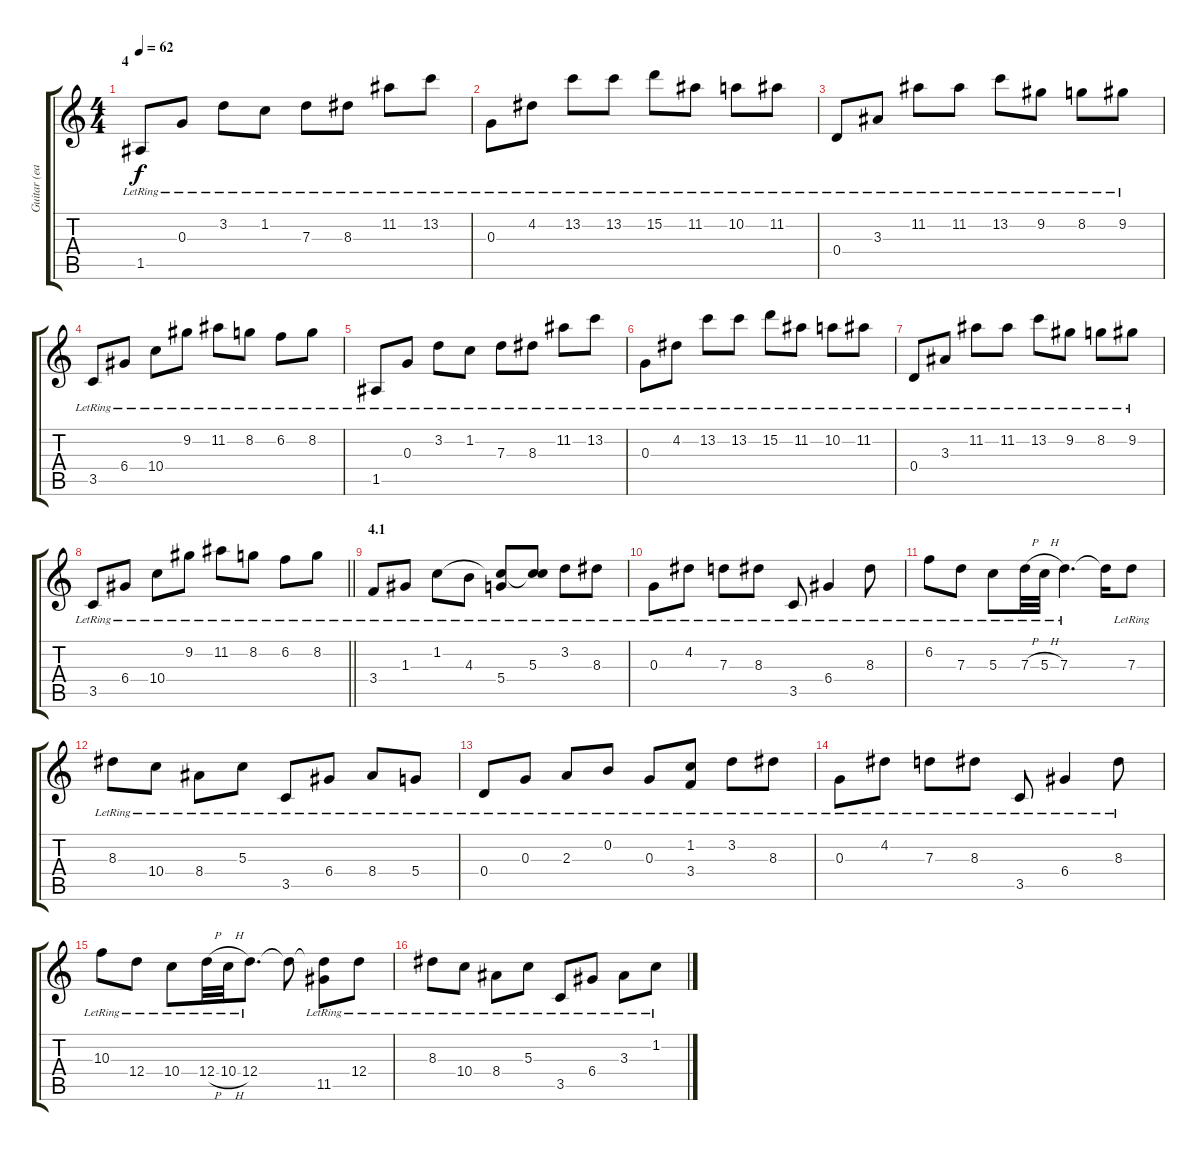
\track ("Guitar (easy)" "Guitar (ea") {instrument acousticguitarsteel}
\staff {score tabs}
\tuning (E4 B3 G3 D3 A2 E2) {hide}
\ts (4 4)
\section ("" "4")
\tempo 62
\clef g2
\ks c
1.5{lr}.8{dy f} 0.3{lr}.8 3.2{lr}.8 1.2{lr}.8 7.3{lr}.8 8.3{lr}.8 11.2{lr}.8 13.2{lr}.8 |
0.3{lr}.8 4.2{lr}.8 13.2{lr}.8 13.2{lr}.8 15.2{lr}.8 11.2{lr}.8 10.2{lr}.8 11.2{lr}.8 |
0.4{lr}.8 3.3{lr}.8 11.2{lr}.8 11.2{lr}.8 13.2{lr}.8 9.2{lr}.8 8.2{lr}.8 9.2{lr}.8 |
3.5{lr}.8 6.4{lr}.8 10.4{lr}.8 9.2{lr}.8 11.2{lr}.8 8.2{lr}.8 6.2{lr}.8 8.2{lr}.8 |
1.5{lr}.8 0.3{lr}.8 3.2{lr}.8 1.2{lr}.8 7.3{lr}.8 8.3{lr}.8 11.2{lr}.8 13.2{lr}.8 |
0.3{lr}.8 4.2{lr}.8 13.2{lr}.8 13.2{lr}.8 15.2{lr}.8 11.2{lr}.8 10.2{lr}.8 11.2{lr}.8 |
0.4{lr}.8 3.3{lr}.8 11.2{lr}.8 11.2{lr}.8 13.2{lr}.8 9.2{lr}.8 8.2{lr}.8 9.2{lr}.8 |
\barLineRight lightlight
3.5{lr}.8 6.4{lr}.8 10.4{lr}.8 9.2{lr}.8 11.2{lr}.8 8.2{lr}.8 6.2{lr}.8 8.2{lr}.8 |
\section ("" "4.1")
3.4{lr}.8 1.3{lr}.8 1.2{lr}.8 4.3{lr}.8 (1.2{t} 5.4{lr}).8 (1.2{t} 5.3{lr}).8 3.2{lr}.8 8.3{lr}.8 |
0.3{lr}.8 4.2{lr}.8 7.3{lr}.8 8.3{lr}.8 3.5{lr}.8 6.4{lr}.4 8.3{lr}.8 |
6.2{lr}.8 7.3{lr}.8 5.3{lr}.8 7.3{h lr}.32 5.3{h lr}.32 7.3{lr}.4{d} 7.3{t}.16 7.3{lr}.8 |
8.3{lr}.8 10.4{lr}.8 8.4{lr}.8 5.3{lr}.8 3.5{lr}.8 6.4{lr}.8 8.4{lr}.8 5.4{lr}.8 |
0.4{lr}.8 0.3{lr}.8 2.3{lr}.8 0.2{lr}.8 0.3{lr}.8 (1.2{lr} 3.4{lr}).8 3.2{lr}.8 8.3{lr}.8 |
0.3{lr}.8 4.2{lr}.8 7.3{lr}.8 8.3{lr}.8 3.5{lr}.8 6.4{lr}.4 8.3{lr}.8 |
10.3{lr}.8 12.4{lr}.8 10.4{lr}.8 12.4{h lr}.32 10.4{h lr}.32 12.4{lr}.8{d} 12.4{t}.8 (12.4{t} 11.5{lr}).8 12.4{lr}.8 |
8.3{lr}.8 10.4{lr}.8 8.4{lr}.8 5.3{lr}.8 3.5{lr}.8 6.4{lr}.8 3.3{lr}.8 1.2{lr}.8
